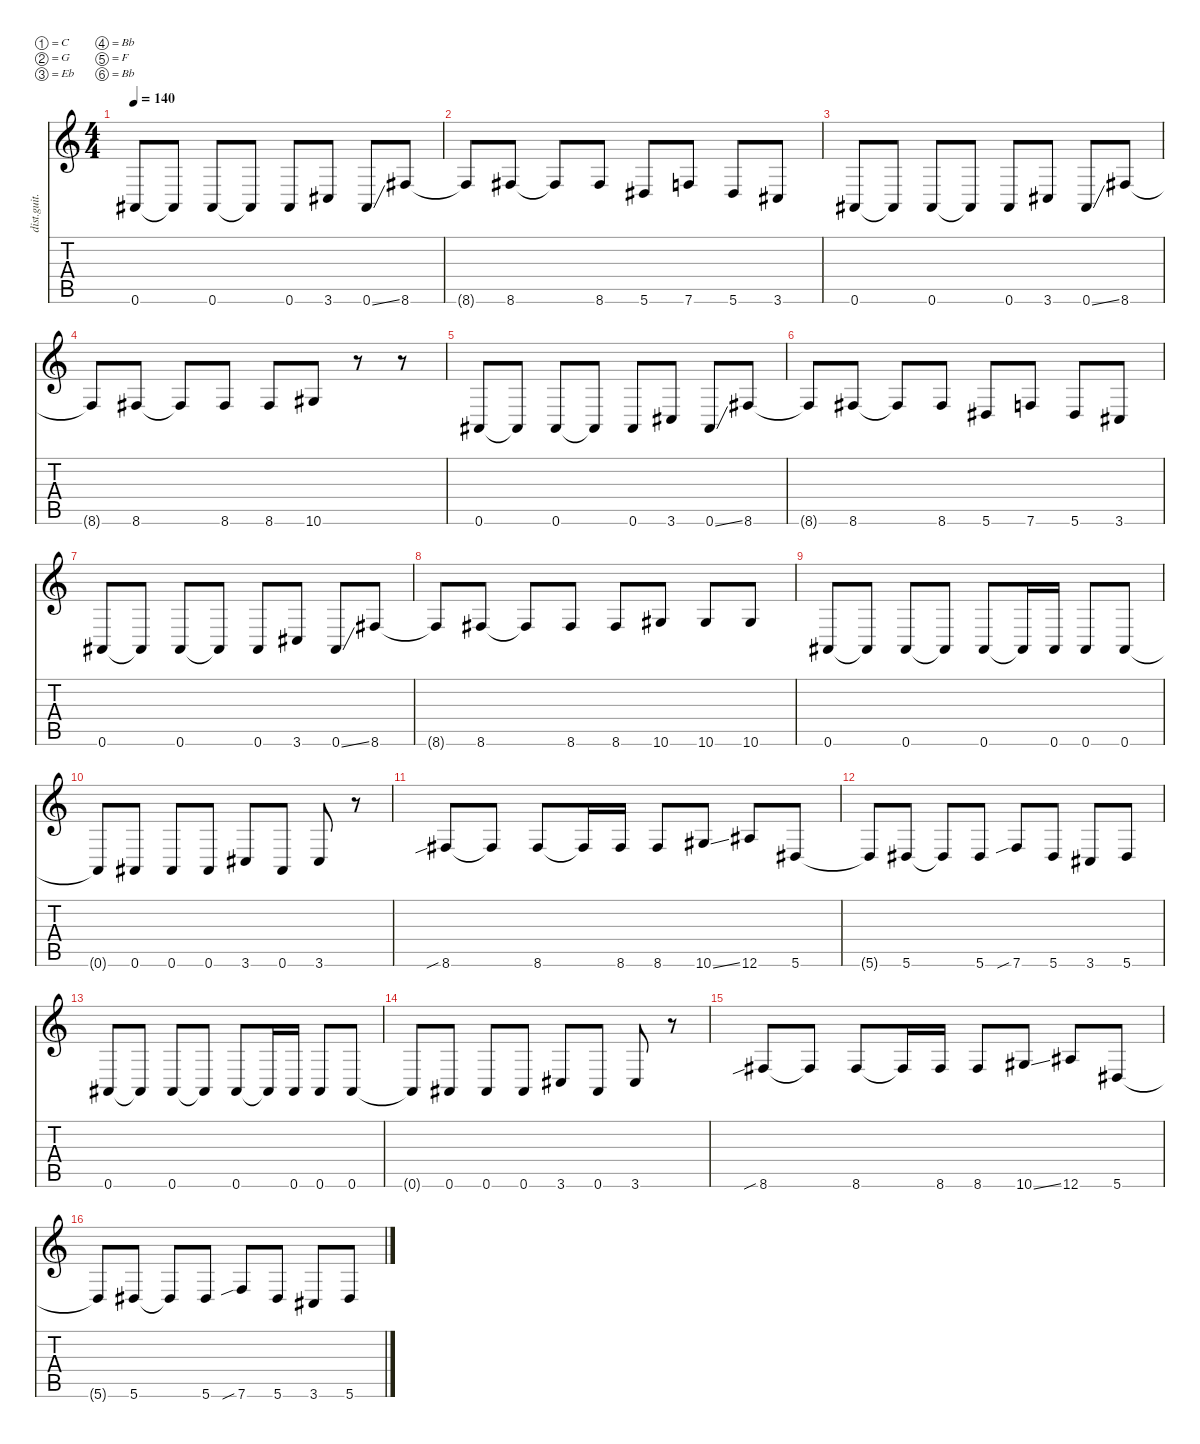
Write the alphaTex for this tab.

\defaultSystemsLayout 4
\hideDynamics
\bracketExtendMode nobrackets
\otherSystemsTrackNameOrientation horizontal
\track ("riff" "dist.guit.") {instrument distortionguitar}
\staff {score tabs}
\tuning (C4 G3 Eb3 Bb2 F2 Bb1)
\ts (4 4)
\tempo 140
\clef g2
\ks c
0.6{acc #}.8{dy mf beam Up} 0.6{t acc #}.8{beam Up} 0.6{acc #}.8{beam Up} 0.6{t acc #}.8{beam Up} 0.6{acc #}.8{beam Up} 3.6{acc #}.8{beam Up} 0.6{ss acc #}.8{beam Up} 8.6{acc #}.8{beam Up} |
8.6{t acc #}.8{beam Up} 8.6{acc #}.8{beam Up} 8.6{t acc #}.8{beam Up} 8.6{acc #}.8{beam Up} 5.6{acc #}.8{beam Up} 7.6.8{beam Up} 5.6{acc #}.8{beam Up} 3.6{acc #}.8{beam Up} |
0.6{acc #}.8{beam Up} 0.6{t acc #}.8{beam Up} 0.6{acc #}.8{beam Up} 0.6{t acc #}.8{beam Up} 0.6{acc #}.8{beam Up} 3.6{acc #}.8{beam Up} 0.6{ss acc #}.8{beam Up} 8.6{acc #}.8{beam Up} |
8.6{t acc #}.8{beam Up} 8.6{acc #}.8{beam Up} 8.6{t acc #}.8{beam Up} 8.6{acc #}.8{beam Up} 8.6{acc #}.8{beam Up} 10.6{acc #}.8{beam Up} r.8{beam Up} r.8{beam Up} |
0.6{acc #}.8{beam Up} 0.6{t acc #}.8{beam Up} 0.6{acc #}.8{beam Up} 0.6{t acc #}.8{beam Up} 0.6{acc #}.8{beam Up} 3.6{acc #}.8{beam Up} 0.6{ss acc #}.8{beam Up} 8.6{acc #}.8{beam Up} |
8.6{t acc #}.8{beam Up} 8.6{acc #}.8{beam Up} 8.6{t acc #}.8{beam Up} 8.6{acc #}.8{beam Up} 5.6{acc #}.8{beam Up} 7.6.8{beam Up} 5.6{acc #}.8{beam Up} 3.6{acc #}.8{beam Up} |
0.6{acc #}.8{beam Up} 0.6{t acc #}.8{beam Up} 0.6{acc #}.8{beam Up} 0.6{t acc #}.8{beam Up} 0.6{acc #}.8{beam Up} 3.6{acc #}.8{beam Up} 0.6{ss acc #}.8{beam Up} 8.6{acc #}.8{beam Up} |
8.6{t acc #}.8{beam Up} 8.6{acc #}.8{beam Up} 8.6{t acc #}.8{beam Up} 8.6{acc #}.8{beam Up} 8.6{acc #}.8{beam Up} 10.6{acc #}.8{beam Up} 10.6{acc #}.8{beam Up} 10.6{acc #}.8{beam Up} |
0.6{acc #}.8{beam Up} 0.6{t acc #}.8{beam Up} 0.6{acc #}.8{beam Up} 0.6{t acc #}.8{beam Up} 0.6{acc #}.8{beam Up} 0.6{t acc #}.16{beam Up} 0.6{acc #}.16{beam Up} 0.6{acc #}.8{beam Up} 0.6{acc #}.8{beam Up} |
0.6{t acc #}.8{beam Up} 0.6{acc #}.8{beam Up} 0.6{acc #}.8{beam Up} 0.6{acc #}.8{beam Up} 3.6{acc #}.8{beam Up} 0.6{acc #}.8{beam Up} 3.6{acc #}.8{beam Up} r.8{beam Up} |
8.6{sib acc #}.8{beam Up} 8.6{t acc #}.8{beam Up} 8.6{acc #}.8{beam Up} 8.6{t acc #}.16{beam Up} 8.6{acc #}.16{beam Up} 8.6{acc #}.8{beam Up} 10.6{ss acc #}.8{beam Up} 12.6{acc #}.8{beam Up} 5.6{acc #}.8{beam Up} |
5.6{t acc #}.8{beam Up} 5.6{acc #}.8{beam Up} 5.6{t acc #}.8{beam Up} 5.6{acc #}.8{beam Up} 7.6{sib}.8{beam Up} 5.6{acc #}.8{beam Up} 3.6{acc #}.8{beam Up} 5.6{acc #}.8{beam Up} |
0.6{acc #}.8{beam Up} 0.6{t acc #}.8{beam Up} 0.6{acc #}.8{beam Up} 0.6{t acc #}.8{beam Up} 0.6{acc #}.8{beam Up} 0.6{t acc #}.16{beam Up} 0.6{acc #}.16{beam Up} 0.6{acc #}.8{beam Up} 0.6{acc #}.8{beam Up} |
0.6{t acc #}.8{beam Up} 0.6{acc #}.8{beam Up} 0.6{acc #}.8{beam Up} 0.6{acc #}.8{beam Up} 3.6{acc #}.8{beam Up} 0.6{acc #}.8{beam Up} 3.6{acc #}.8{beam Up} r.8{beam Up} |
8.6{sib acc #}.8{beam Up} 8.6{t acc #}.8{beam Up} 8.6{acc #}.8{beam Up} 8.6{t acc #}.16{beam Up} 8.6{acc #}.16{beam Up} 8.6{acc #}.8{beam Up} 10.6{ss acc #}.8{beam Up} 12.6{acc #}.8{beam Up} 5.6{acc #}.8{beam Up} |
5.6{t acc #}.8{beam Up} 5.6{acc #}.8{beam Up} 5.6{t acc #}.8{beam Up} 5.6{acc #}.8{beam Up} 7.6{sib}.8{beam Up} 5.6{acc #}.8{beam Up} 3.6{acc #}.8{beam Up} 5.6{acc #}.8{beam Up}
